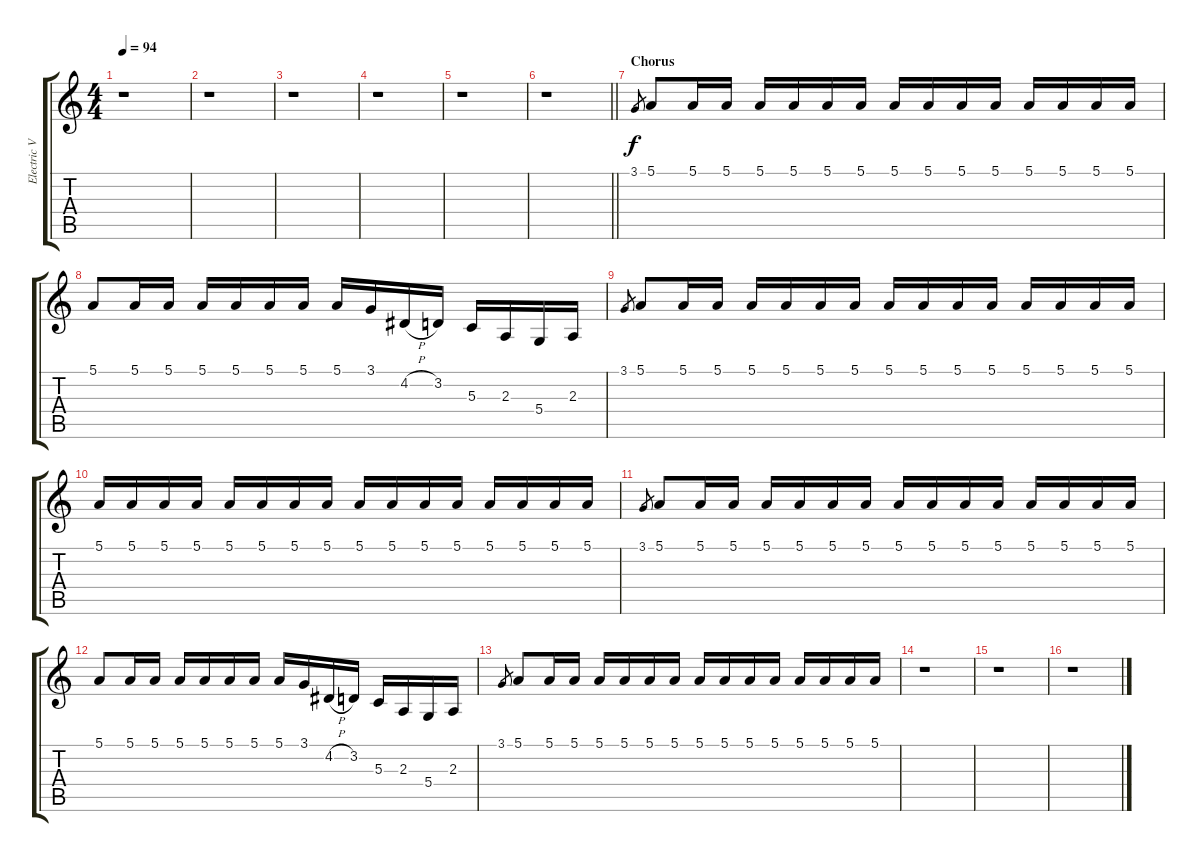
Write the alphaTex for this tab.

\track ("Electric Violin" "Electric V") {instrument violin}
\staff {score tabs}
\tuning (E4 B3 G3 D3 A2 E2) {hide}
\ts (4 4)
\tempo 94
\clef g2
\ks c
r.1{dy f} |
r.1 |
r.1 |
r.1 |
r.1 |
\barLineRight lightlight
r.1 |
\section ("" "Chorus")
3.1.8{gr} 5.1.8 5.1.16 5.1.16 5.1.16 5.1.16 5.1.16 5.1.16 5.1.16 5.1.16 5.1.16 5.1.16 5.1.16 5.1.16 5.1.16 5.1.16 |
5.1.8 5.1.16 5.1.16 5.1.16 5.1.16 5.1.16 5.1.16 5.1.16 3.1.16 4.2{h}.16 3.2.16 5.3.16 2.3.16 5.4.16 2.3.16 |
3.1.8{gr} 5.1.8 5.1.16 5.1.16 5.1.16 5.1.16 5.1.16 5.1.16 5.1.16 5.1.16 5.1.16 5.1.16 5.1.16 5.1.16 5.1.16 5.1.16 |
5.1.16 5.1.16 5.1.16 5.1.16 5.1.16 5.1.16 5.1.16 5.1.16 5.1.16 5.1.16 5.1.16 5.1.16 5.1.16 5.1.16 5.1.16 5.1.16 |
3.1.8{gr} 5.1.8 5.1.16 5.1.16 5.1.16 5.1.16 5.1.16 5.1.16 5.1.16 5.1.16 5.1.16 5.1.16 5.1.16 5.1.16 5.1.16 5.1.16 |
5.1.8 5.1.16 5.1.16 5.1.16 5.1.16 5.1.16 5.1.16 5.1.16 3.1.16 4.2{h}.16 3.2.16 5.3.16 2.3.16 5.4.16 2.3.16 |
3.1.8{gr} 5.1.8 5.1.16 5.1.16 5.1.16 5.1.16 5.1.16 5.1.16 5.1.16 5.1.16 5.1.16 5.1.16 5.1.16 5.1.16 5.1.16 5.1.16 |
r.1 |
r.1 |
r.1
